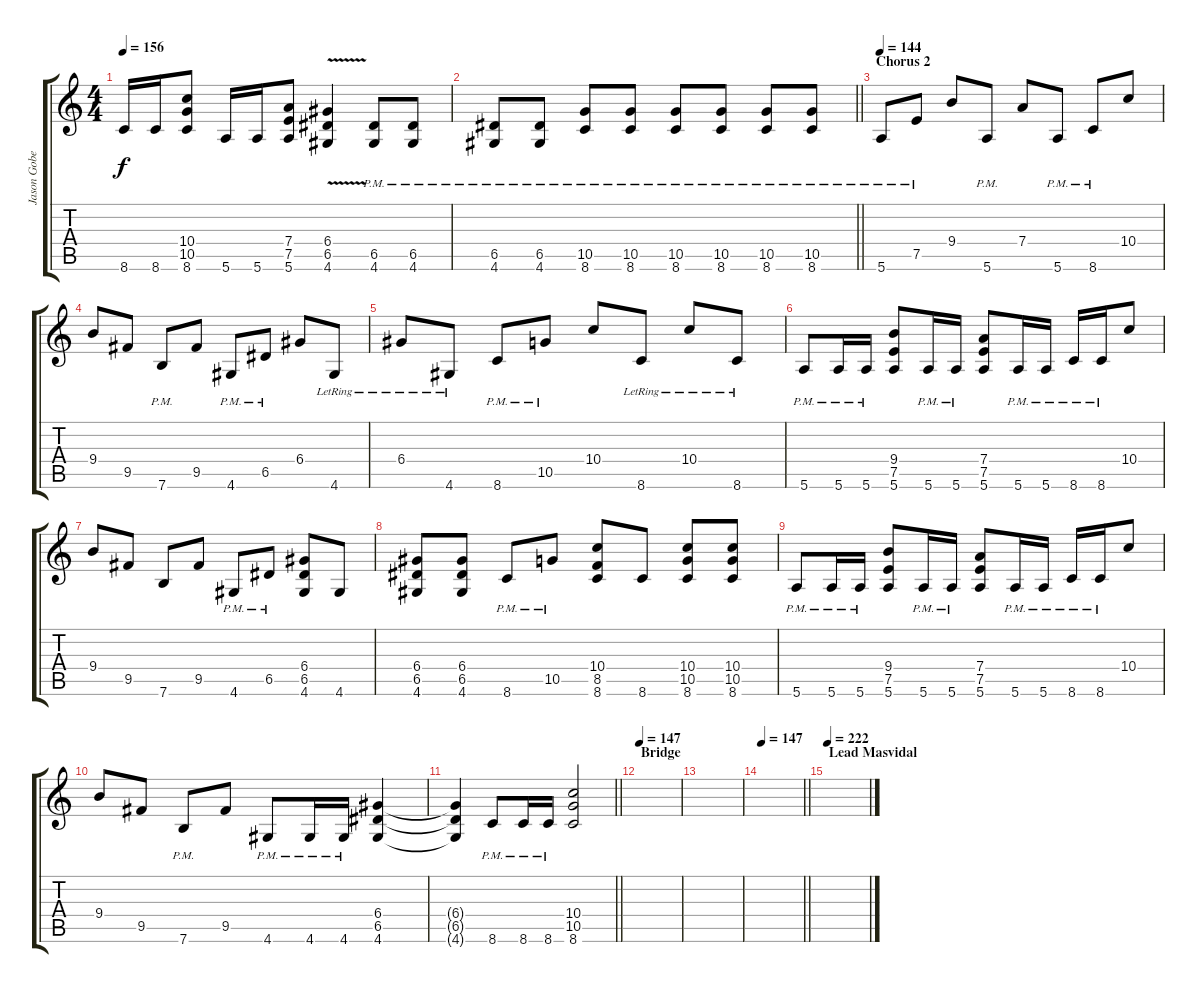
\track ("Jason Gobel" "Jason Gobe") {instrument distortionguitar}
\staff {score tabs}
\tuning (E4 B3 G3 D3 A2 E2) {hide}
\ts (4 4)
\tempo 156
\clef g2
\ks c
8.6.16{dy f} 8.6.16 (10.4 10.5 8.6).8 5.6.16 5.6.16 (7.4 7.5 5.6).8 (6.4{v} 6.5 4.6).4 (6.5{pm} 4.6{pm}).8 (6.5{pm} 4.6{pm}).8 |
\barLineRight lightlight
(6.5{pm} 4.6{pm}).8 (6.5{pm} 4.6{pm}).8 (10.5{pm} 8.6{pm}).8 (10.5{pm} 8.6{pm}).8 (10.5{pm} 8.6{pm}).8 (10.5{pm} 8.6{pm}).8 (10.5{pm} 8.6{pm}).8 (10.5{pm} 8.6{pm}).8 |
\section ("" "Chorus 2")
\tempo 144
5.6{pm}.8 7.5{pm}.8 9.4.8 5.6{pm}.8 7.4.8 5.6{pm}.8 8.6{pm}.8 10.4.8 |
9.4.8 9.5.8 7.6{pm}.8 9.5.8 4.6{pm}.8 6.5{pm}.8 6.4.8 4.6{lr}.8 |
6.4{lr}.8 4.6{lr}.8 8.6{pm}.8 10.5{pm}.8 10.4.8 8.6{lr}.8 10.4{lr}.8 8.6{lr}.8 |
5.6{pm}.8 5.6{pm}.16 5.6{pm}.16 (9.4 7.5 5.6).8 5.6{pm}.16 5.6{pm}.16 (7.4 7.5 5.6).8 5.6{pm}.16 5.6{pm}.16 8.6{pm}.16 8.6{pm}.16 10.4.8 |
9.4.8 9.5.8 7.6.8 9.5.8 4.6{pm}.8 6.5{pm}.8 (6.4 6.5 4.6).8 4.6.8 |
(6.4 6.5 4.6).8 (6.4 6.5 4.6).8 8.6{pm}.8 10.5{pm}.8 (10.4 8.5 8.6).8 8.6.8 (10.4 10.5 8.6).8 (10.4 10.5 8.6).8 |
5.6{pm}.8 5.6{pm}.16 5.6{pm}.16 (9.4 7.5 5.6).8 5.6{pm}.16 5.6{pm}.16 (7.4 7.5 5.6).8 5.6{pm}.16 5.6{pm}.16 8.6{pm}.16 8.6{pm}.16 10.4.8 |
9.4.8 9.5.8 7.6{pm}.8 9.5.8 4.6{pm}.8 4.6{pm}.16 4.6{pm}.16 (6.4 6.5 4.6).4 |
\barLineRight lightlight
(6.4{t} 6.5{t} 4.6{t}).4 8.6{pm}.8 8.6{pm}.16 8.6{pm}.16 (10.4 10.5 8.6).2 |
\section ("" "Bridge")
\tempo 147
|
|
\tempo 147
\barLineRight lightlight
|
\section ("" "Lead Masvidal")
\tempo 222
